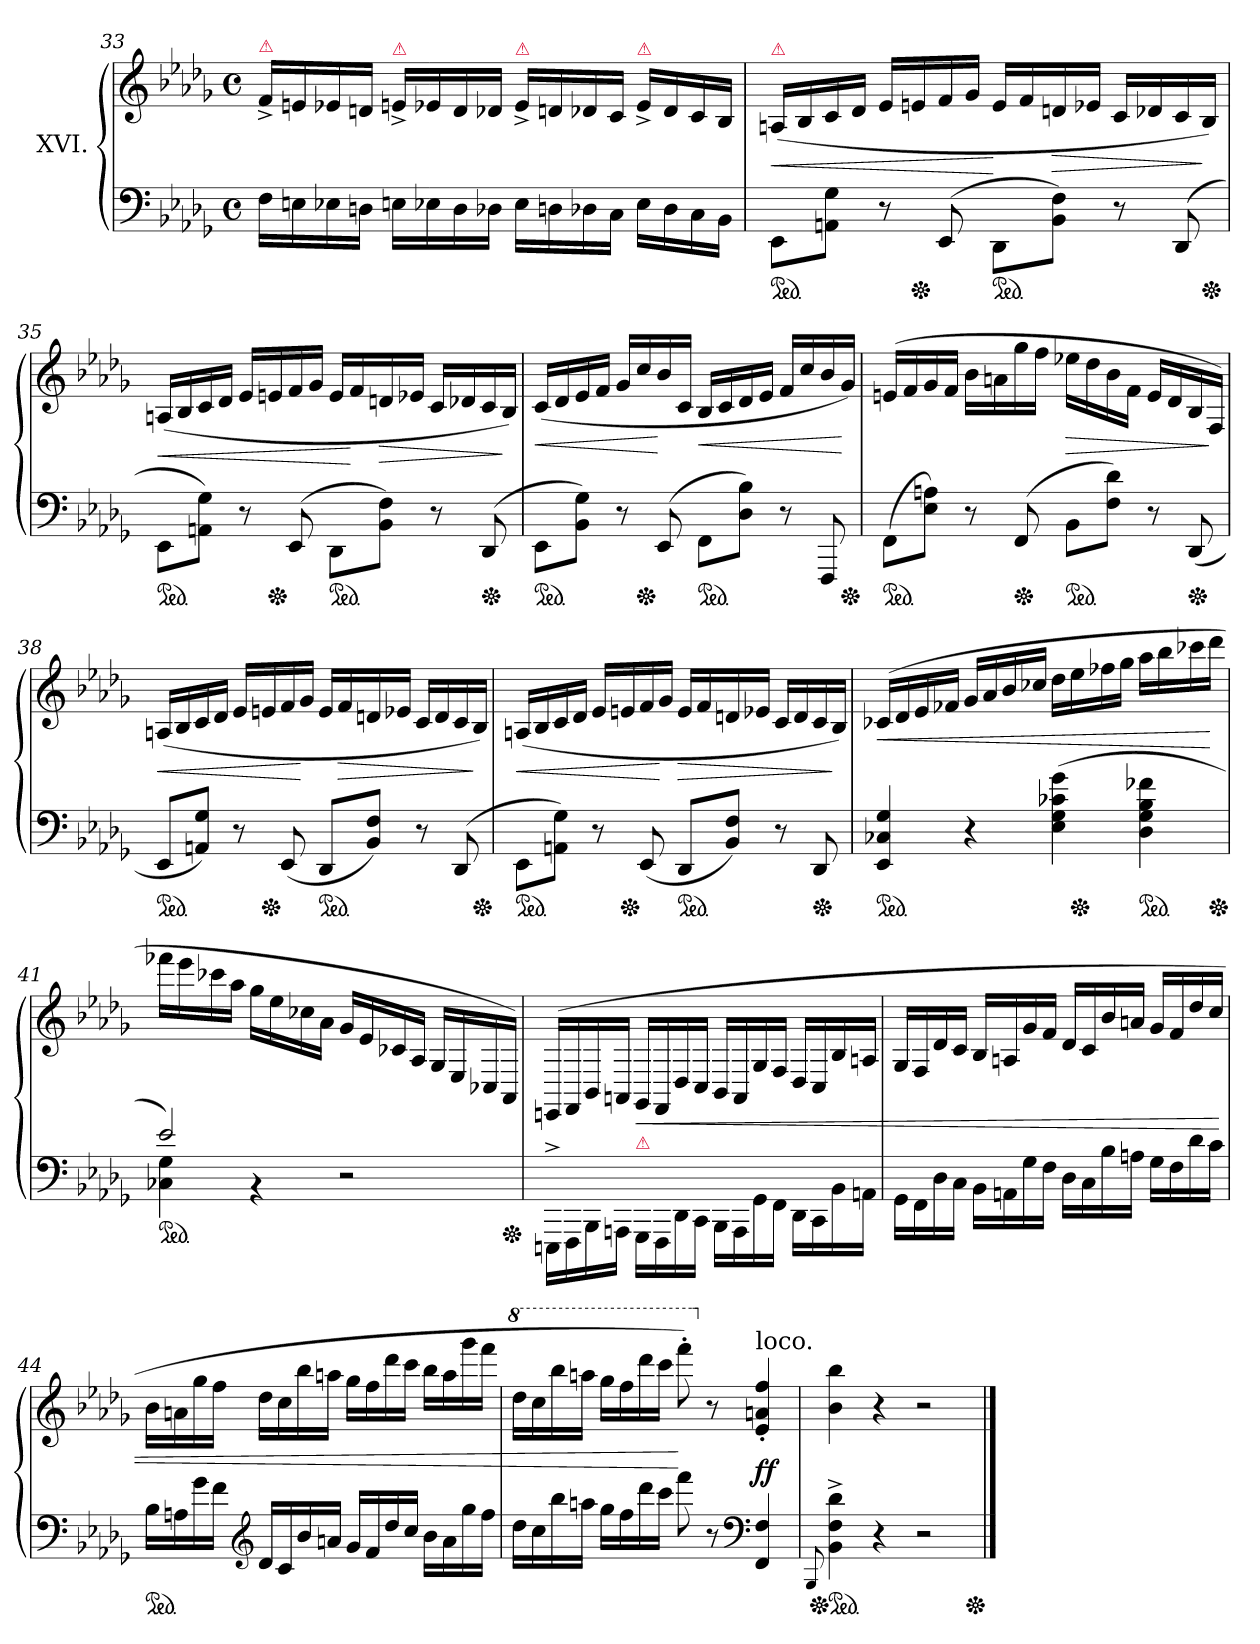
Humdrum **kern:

**kern	**kern	**dynam
*part1	*part1	*part1
*staff2	*staff1	*staff1/2
*I"XVI.	*	*
*clefF4	*clefG2	*
*k[b-e-a-d-g-]	*k[b-e-a-d-g-]	*
*b-:	*b-:	*
*M4/4	*M4/4	*
*met(c)	*met(c)	*
=33	=33	=33
!	!LO:TX:a:color=crimson:t=⚠	!
16FLL	16f^<LL	.
16En	16en	.
16E-X	16e-X	.
16DnJJ	16dnJJ	.
!	!LO:TX:a:color=crimson:t=⚠	!
16EnLL	16en^<LL	.
16E-X	16e-X	.
16D	16d	.
16D-XJJ	16d-XJJ	.
!	!LO:TX:a:color=crimson:t=⚠	!
16E-LL	16e-^<LL	.
16Dn	16dn	.
16D-X	16d-X	.
16CJJ	16cJJ	.
!	!LO:TX:a:color=crimson:t=⚠	!
16E-\LL	16e-^<LL	.
16D-	16d-	.
16C	16c	.
16BB-JJ	16B-JJ	.
=34	=34	=34
!	!LO:TX:a:Bi:color=crimson:t=⚠	!
*ped	*	*
8EE-\L	(<16AnLL	<
.	16B-	.
8AAn 8G-J	16c	.
.	16d-JJ	.
8r	16e-LL	.
*Xped	*	*
.	16en	.
(>8EE-	16f	.
.	16g-JJ	.
*ped	*	*
8DD-\L	16eLL	[
.	16f	.
8BB- 8FJ)	16dn	>
.	16e-XJJ	.
8r	16cLL	.
.	16d-X	.
(>8DD-	16c	.
*Xped	*	*
.	16B-JJ)	]
=35	=35	=35
*ped	*	*
8EE-\L	(<16AnLL	<
.	16B-	.
8AAn 8G-J)	16c	.
.	16d-JJ	.
8r	16e-LL	.
*Xped	*	*
.	16en	.
(>8EE-	16f	.
.	16g-JJ	.
*ped	*	*
8DD-\L	16eLL	.
.	16f	[
8BB- 8FJ)	16dn	>
.	16e-XJJ	.
8r	16cLL	.
.	16d-X	.
*Xped	*	*
(>8DD-	16c	.
.	16B-JJ)	]
=36	=36	=36
*ped	*	*
8EE-\L	(>16cLL	<
.	16d-	.
8BB- 8G-J)	16e-	.
.	16fJJ	.
8r	16g-LL	.
*Xped	*	*
.	16cc	.
(>8EE-	16b-	[
.	16cJJ	.
*ped	*	*
8FF\L	16B-LL	<
.	16c	.
8D- 8B-J)	16d-	.
.	16e-JJ	.
8r	16fLL	.
.	16cc	.
8FFF	16b-	.
*Xped	*	*
.	16g-JJ)	[
=37	=37	=37
*ped	*	*
(>8FF\L	(>16enLL	.
.	16f	.
8E- 8AnJ)	16g-	.
.	16fJJ	.
8r	16b-LL	.
.	16an	.
*Xped	*	*
(>8FF	16gg-	.
.	16ffJJ	.
*ped	*	*
8BB-L	16ee-XLL	>
.	16dd-	.
8F 8d-J)	16b-	.
.	16fJJ	.
8r	16eLL	.
.	16d-	.
*Xped	*	*
(<8DD-	16B-	.
.	16FJJ)	]
=38	=38	=38
*ped	*	*
8EE-L	(>16AnLL	<
.	16B-	.
8AAn 8G-J)	16c	.
.	16d-JJ	.
8r	16e-LL	.
*Xped	*	*
.	16en	.
(<8EE-	16f	.
.	16g-JJ	[
*ped	*	*
8DD-L	16eLL	.
.	16f	>
8BB- 8FJ)	16dn	.
.	16e-XJJ	.
8r	16cLL	.
.	16d	.
(>8DD-	16c	.
*Xped	*	*
.	16B-JJ)	]
=39	=39	=39
*ped	*	*
8EE-\L	(>16AnLL	<
.	16B-	.
8AAn 8G-J)	16c	.
.	16d-JJ	.
8r	16e-LL	.
*Xped	*	*
.	16en	.
(<8EE-	16f	.
.	16g-JJ	[
*ped	*	*
8DD-L	16eLL	>
.	16f	.
8BB- 8FJ)	16dn	.
.	16e-XJJ	.
8r	16cLL	.
.	16d	.
*Xped	*	*
8DD-	16c	.
.	16B-JJ)	]
=40	=40	=40
*ped	*	*
4EE- 4C-X 4G-	(>16c-XLL	<
.	16d-	.
.	16e-	.
.	16f-XJJ	.
4r	16g-LL	.
.	16a-	.
.	16b-	.
.	16cc-XJJ	.
(>4E- 4G- 4c-X 4g-	16dd-LL	.
*Xped	*	*
.	16ee-	.
.	16ff-X	.
.	16gg-JJ	.
*ped	*	*
4D- 4G- 4B- 4f-X	16aa-LL	.
.	16bb-	.
.	16ccc-X	.
*Xped	*	*
.	16ddd-JJ	[
=41	=41	=41
*^	*	*
*ped	*	*	*
2e-)	4C-X 4G-	16fff-XLL	.
.	.	16eee-	.
.	.	16ccc-X	.
.	.	16aa-JJ	.
.	4r	16gg-LL	.
.	.	16ee-	.
.	.	16cc-X	.
.	.	16a-JJ	.
2ryy	2r	16g-LL	.
.	.	16e-	.
.	.	16c-X	.
.	.	16A-/JJ	.
.	.	16G-/LL	.
.	.	16E-/	.
.	.	16C-X	.
*Xped	*	*	*
.	.	16AA-/JJ)	.
*v	*v	*	*
=42	=42	=42
16EEEn^>\LL	(>16EEn/LL	.
16FFF\	16FF/	.
16BBB-\	16BB-/	.
16AAAn\JJ	16AAn/JJ	.
!	!LO:TX:b:B:color=crimson:t=⚠	!
!	!	!LO:HP:b
16GGG-\LL	16GG-/LL	<
16FFF\	16FF/	.
16DD-\	16D-/	.
16CC\JJ	16C/JJ	.
16BBB-\LL	16BB-/LL	.
16AAA\	16AA/	.
16GG-\	16G-/	.
16FF\JJ	16F/JJ	.
16DD-\LL	16D-/LL	.
16CC\	16C/	.
16BB-\	16B-/	.
16AAn\JJ	16An/JJ	.
=43	=43	=43
16GG-\LL	16G-/LL	.
16FF\	16F/	.
16D-\	16d-/	.
16C\JJ	16c/JJ	.
16BB-LL	16B-LL	.
16AAn	16An	.
16G-	16g-	.
16FJJ	16fJJ	.
16D-LL	16d-LL	.
16C	16c	.
16B-	16b-	.
16AnJJ	16anJJ	.
16G-LL	16g-LL	.
16F	16f	.
16d-	16dd-	.
16cJJ	16ccJJ	.
=44	=44	=44
*ped	*	*
16B-LL	16b-LL	.
16Anji	16an	.
16g-	16gg-	.
16fJJ	16ffJJ	.
*clefG2	*	*
16d-LL	16dd-LL	.
16c	16cc	.
16b-	16bb-	.
16anJJ	16aanJJ	.
16g-LL	16gg-LL	.
16f	16ff	.
16dd-	16ddd-	.
16ccJJ	16cccJJ	.
16b-LL	16bb-LL	.
16a	16aa	.
16gg-	16ggg-	.
16ffJJ	16fffJJ	.
=45	=45	=45
*	*8va	*
16dd-LL	16ddd-LL	.
16cc	16ccc	.
16bb-	16bbb-	.
16aanJJ	16aaanJJ	.
16gg-LL	16ggg-LL	.
16ff	16fff	.
16ddd-	16dddd-	.
16cccJJ	16ccccJJ	.
8fff	8ffff'>)	[
*	*X8va	*
8r	8r	.
*clefF4	*	*
!	!LO:TX:a:t=loco.	!
4FF 4F	4e-'> 4an'> 4ff'>	ff
=46	=46	=46
8qqBBB-/	.	.
!LO:TX:a:color=crimson:t=⚠	!	!
*Xped	*	*
*ped	*	*
4BB-^> 4F^> 4d-^>	4b- 4bb-	.
4r	4r	.
2r	2r	.
*Xped	*	*
==	==	==
*-	*-	*-
